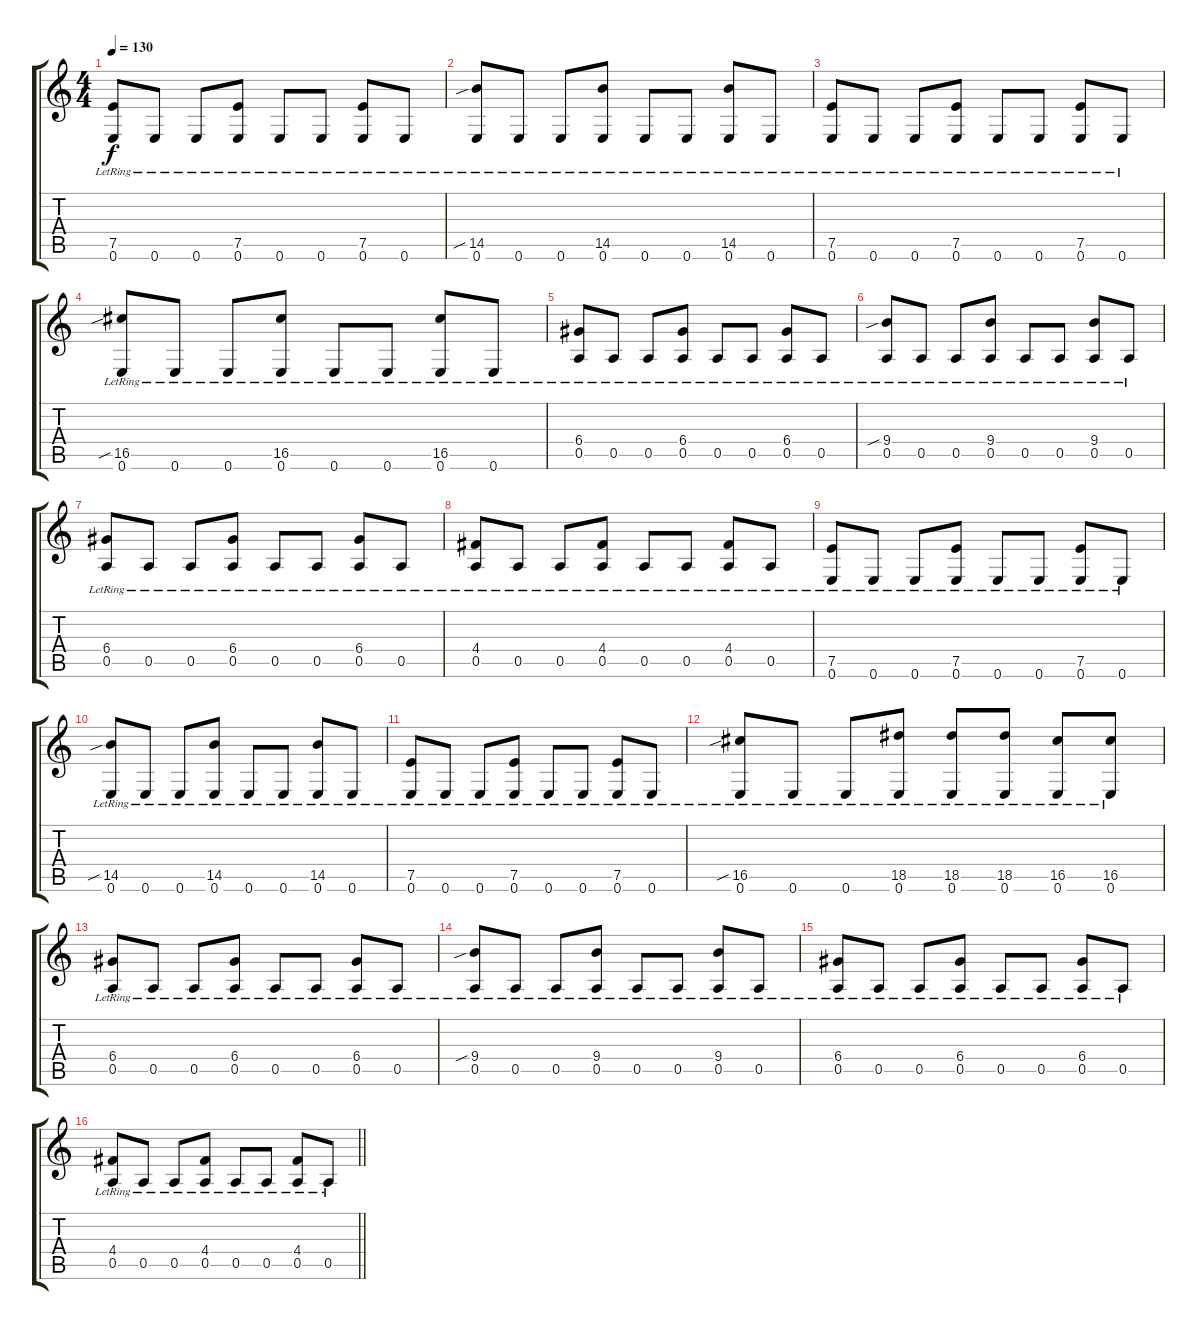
\track "" {instrument overdrivenguitar}
\staff {score tabs}
\tuning (E4 B3 G3 D3 A2 E2) {hide}
\ts (4 4)
\tempo 130
\clef g2
\ks c
(7.5{lr} 0.6{lr}).8{dy f} 0.6{lr}.8 0.6{lr}.8 (7.5{lr} 0.6{lr}).8 0.6{lr}.8 0.6{lr}.8 (7.5{lr} 0.6{lr}).8 0.6{lr}.8 |
(14.5{sib lr} 0.6{lr}).8 0.6{lr}.8 0.6{lr}.8 (14.5{lr} 0.6{lr}).8 0.6{lr}.8 0.6{lr}.8 (14.5{lr} 0.6{lr}).8 0.6{lr}.8 |
(7.5{lr} 0.6{lr}).8 0.6{lr}.8 0.6{lr}.8 (7.5{lr} 0.6{lr}).8 0.6{lr}.8 0.6{lr}.8 (7.5{lr} 0.6{lr}).8 0.6{lr}.8 |
(16.5{sib lr} 0.6{lr}).8 0.6{lr}.8 0.6{lr}.8 (16.5{lr} 0.6{lr}).8 0.6{lr}.8 0.6{lr}.8 (16.5{lr} 0.6{lr}).8 0.6{lr}.8 |
(6.4{lr} 0.5{lr}).8 0.5{lr}.8 0.5{lr}.8 (6.4{lr} 0.5{lr}).8 0.5{lr}.8 0.5{lr}.8 (6.4{lr} 0.5{lr}).8 0.5{lr}.8 |
(9.4{sib lr} 0.5{lr}).8 0.5{lr}.8 0.5{lr}.8 (9.4{lr} 0.5{lr}).8 0.5{lr}.8 0.5{lr}.8 (9.4{lr} 0.5{lr}).8 0.5{lr}.8 |
(6.4{lr} 0.5{lr}).8 0.5{lr}.8 0.5{lr}.8 (6.4{lr} 0.5{lr}).8 0.5{lr}.8 0.5{lr}.8 (6.4{lr} 0.5{lr}).8 0.5{lr}.8 |
(4.4{lr} 0.5{lr}).8 0.5{lr}.8 0.5{lr}.8 (4.4{lr} 0.5{lr}).8 0.5{lr}.8 0.5{lr}.8 (4.4{lr} 0.5{lr}).8 0.5{lr}.8 |
(7.5{lr} 0.6{lr}).8 0.6{lr}.8 0.6{lr}.8 (7.5{lr} 0.6{lr}).8 0.6{lr}.8 0.6{lr}.8 (7.5{lr} 0.6{lr}).8 0.6{lr}.8 |
(14.5{sib lr} 0.6{lr}).8 0.6{lr}.8 0.6{lr}.8 (14.5{lr} 0.6{lr}).8 0.6{lr}.8 0.6{lr}.8 (14.5{lr} 0.6{lr}).8 0.6{lr}.8 |
(7.5{lr} 0.6{lr}).8 0.6{lr}.8 0.6{lr}.8 (7.5{lr} 0.6{lr}).8 0.6{lr}.8 0.6{lr}.8 (7.5{lr} 0.6{lr}).8 0.6{lr}.8 |
(16.5{sib lr} 0.6{lr}).8 0.6{lr}.8 0.6{lr}.8 (18.5{lr} 0.6{lr}).8 (18.5 0.6{lr}).8 (18.5 0.6{lr}).8 (16.5{lr} 0.6{lr}).8 (16.5 0.6{lr}).8 |
(6.4{lr} 0.5{lr}).8 0.5{lr}.8 0.5{lr}.8 (6.4{lr} 0.5{lr}).8 0.5{lr}.8 0.5{lr}.8 (6.4{lr} 0.5{lr}).8 0.5{lr}.8 |
(9.4{sib lr} 0.5{lr}).8 0.5{lr}.8 0.5{lr}.8 (9.4{lr} 0.5{lr}).8 0.5{lr}.8 0.5{lr}.8 (9.4{lr} 0.5{lr}).8 0.5{lr}.8 |
(6.4{lr} 0.5{lr}).8 0.5{lr}.8 0.5{lr}.8 (6.4{lr} 0.5{lr}).8 0.5{lr}.8 0.5{lr}.8 (6.4{lr} 0.5{lr}).8 0.5{lr}.8 |
\barLineRight lightlight
(4.4{lr} 0.5{lr}).8 0.5{lr}.8 0.5{lr}.8 (4.4{lr} 0.5{lr}).8 0.5{lr}.8 0.5{lr}.8 (4.4{lr} 0.5{lr}).8 0.5{lr}.8
